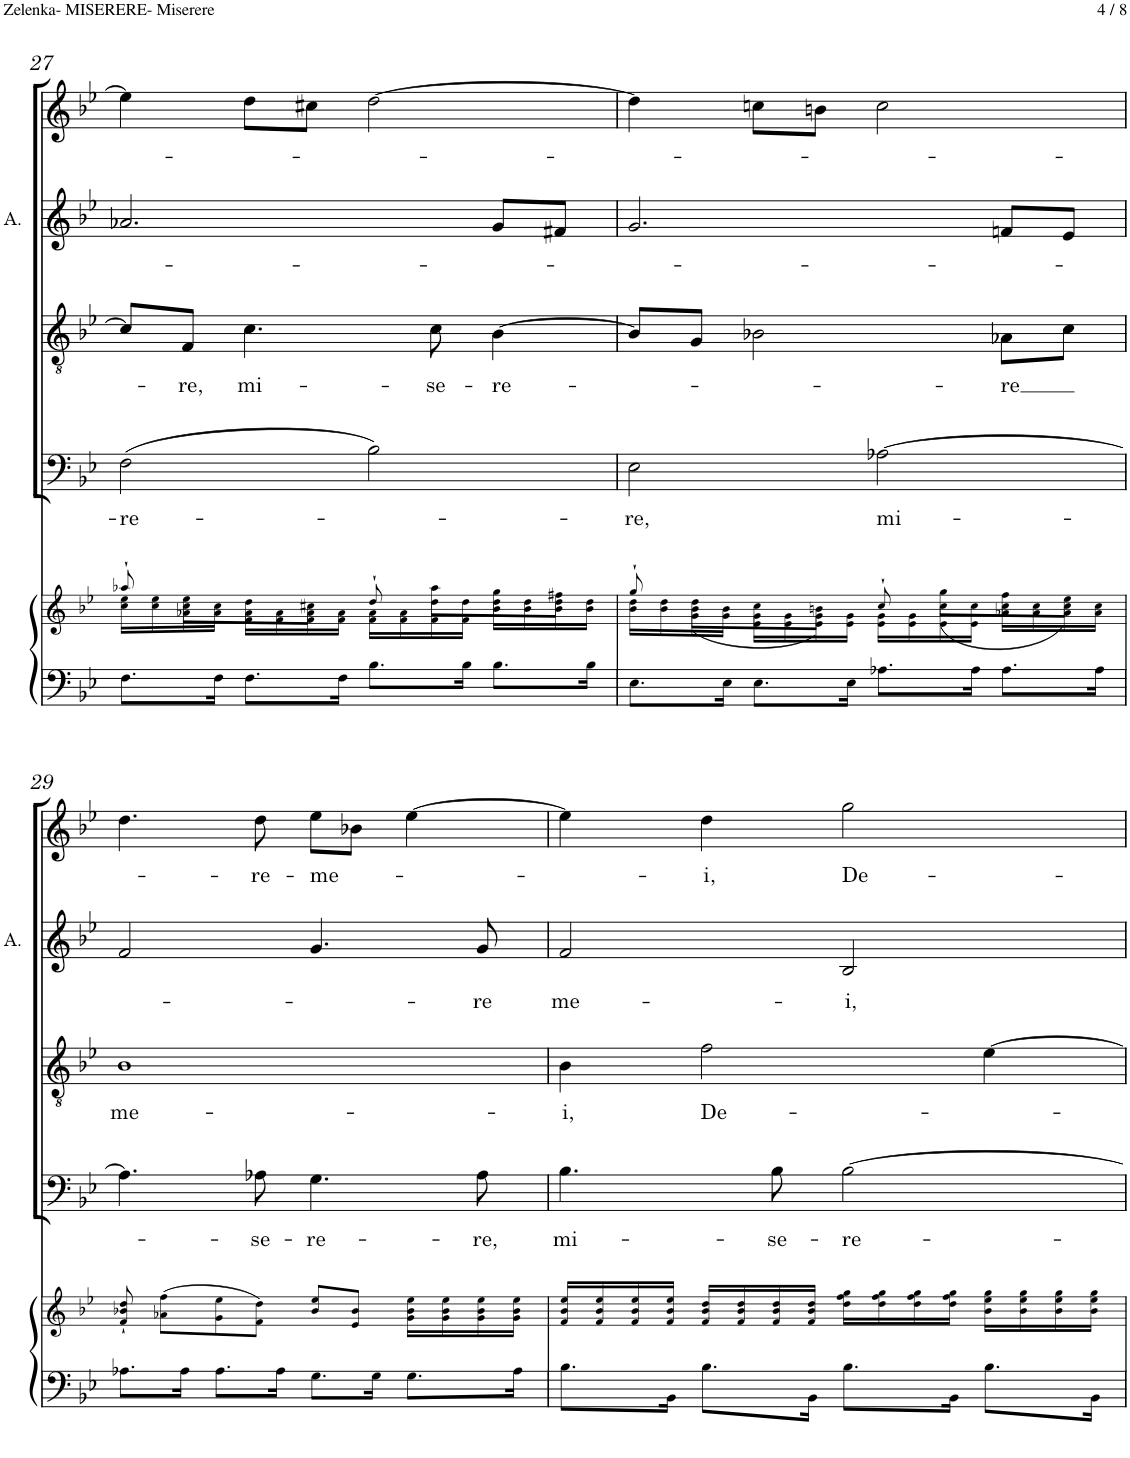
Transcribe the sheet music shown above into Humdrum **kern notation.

**kern	**kern	**kern	**text	**kern	**text	**kern	**text	**kern	**text
*part5	*part5	*part4	*part4	*part3	*part3	*part2	*part2	*part1	*part1
*staff6	*staff5	*staff4	*staff4	*staff3	*staff3	*staff2	*staff2	*staff1	*staff1
*I"Piano	*	*I"Basse	*	*I"Ténor	*	*I"Alto	*	*I"Soprano	*
*I'Pno	*	*	*	*	*	*I'A.	*	*	*
!!LO:PB:g=z
*clefF4	*clefG2	*clefF4	*	*clefGv2	*	*clefG2	*	*clefG2	*
*k[b-e-]	*k[b-e-]	*k[b-e-]	*	*k[b-e-]	*	*k[b-e-]	*	*k[b-e-]	*
*M4/4	*M4/4	*M4/4	*	*M4/4	*	*M4/4	*	*M4/4	*
*met(c)	*met(c)	*met(c)	*	*met(c)	*	*met(c)	*	*met(c)	*
=27	=27	=27	=27	=27	=27	=27	=27	=27	=27
*	*^	*	*	*	*	*	*	*	*
!	!	!	!	!LO:LY:b	!	!	!	!	!	!
8.F!\L	16cc!\ 16ee-!\LL	8aa-X`!/	(2F\	-re-	8c/L]	.	2.a-X/	.	4ee-\]	.
.	16cc!\ 16ee-!\	.	.	.	.	.	.	.	.	.
!	!	!	!	!	!	!LO:LY:b	!	!	!	!
.	16a-X!\ 16cc!\	8ee-!\L	.	.	8F/J	-re,	.	.	.	.
16F!\Jk	16a-!\ 16cc!\JJ	.	.	.	.	.	.	.	.	.
!	!	!	!	!	!	!LO:LY:b	!	!	!	!
8.F!\L	16f!\ 16a-!\LL	8dd!\	.	.	4.c\	mi-	.	.	8dd\L	.
.	16f!\ 16a-!\	.	.	.	.	.	.	.	.	.
.	16f!\ 16a-!\	8cc#X!\J	.	.	.	.	.	.	8cc#X\J	.
16F!\Jk	16f!\ 16a-!\JJ	.	.	.	.	.	.	.	.	.
8.B-!\L	16f!\ 16a-!\LL	8dd`!/	2B-\)	.	.	.	.	.	[2dd\	.
.	16f!\ 16a-!\	.	.	.	.	.	.	.	.	.
!	!	!	!	!	!	!LO:LY:b	!	!	!	!
.	16f!\ 16dd!\	8aa-!\L	.	.	8c\	-se-	.	.	.	.
16B-!\Jk	16f!\ 16dd!\JJ	.	.	.	.	.	.	.	.	.
!	!	!	!	!	!	!LO:LY:b	!	!	!	!
8.B-!\L	16b-!\ 16dd!\LL	8gg!\	.	.	[4B-\	-re-	8g/L	.	.	.
.	16b-!\ 16dd!\	.	.	.	.	.	.	.	.	.
.	16b-!\ 16dd!\	8ff#X!\J	.	.	.	.	8f#X/J	.	.	.
16B-!\Jk	16b-!\ 16dd!\JJ	.	.	.	.	.	.	.	.	.
=28	=28	=28	=28	=28	=28	=28	=28	=28	=28	=28
!	!	!	!	!LO:LY:b	!	!	!	!	!	!
8.E-!\L	16b-!\ 16dd!\LL	8gg`!/	2E-\	-re,	8B-/L]	.	2.g/	.	4dd\]	.
.	16b-!\ 16dd!\	.	.	.	.	.	.	.	.	.
.	16g!\ 16b-!\	(8dd!\L	.	.	8G/J	.	.	.	.	.
16E-!\Jk	16g!\ 16b-!\JJ	.	.	.	.	.	.	.	.	.
8.E-!\L	16e-!\ 16g!\LL	8cc!\	.	.	2B-X\	.	.	.	8ccn\L	.
.	16e-!\ 16g!\	.	.	.	.	.	.	.	.	.
.	16e-!\ 16g!\	8bn!\J)	.	.	.	.	.	.	8bn\J	.
16E-!\Jk	16e-!\ 16g!\JJ	.	.	.	.	.	.	.	.	.
!	!	!	!	!LO:LY:b	!	!	!	!	!	!
8.A-X!\L	16e-!\ 16g!\LL	8cc`!/	[2A-X\	mi-	.	.	.	.	2cc\	.
.	16e-!\ 16g!\	.	.	.	.	.	.	.	.	.
.	16e-!\ 16cc!\	(8gg!\L	.	.	.	.	.	.	.	.
16A-!\Jk	16e-!\ 16cc!\JJ	.	.	.	.	.	.	.	.	.
!	!	!	!	!	!	!LO:LY:b	!	!	!	!
8.A-!\L	16a-X!\ 16cc!\LL	8ff!\	.	.	8A-X\L	-re	8fn/L	.	.	.
.	16a-!\ 16cc!\	.	.	.	.	.	.	.	.	.
.	16a-!\ 16cc!\	8ee-!\J)	.	.	8c\J	.	8e-/J	.	.	.
16A-!\Jk	16a-!\ 16cc!\JJ	.	.	.	.	.	.	.	.	.
*	*v	*v	*	*	*	*	*	*	*	*
!!LO:LB:g=z
=29	=29	=29	=29	=29	=29	=29	=29	=29	=29
!	!	!	!	!	!LO:LY:b	!	!	!	!
8.A-X!\L	8f!/` 8b-X!/` 8dd!/`	4.A-\]	.	1B-	me-	2f/	.	4.dd\	.
.	(8a-X!\ 8ff!\L	.	.	.	.	.	.	.	.
16A-!\Jk	.	.	.	.	.	.	.	.	.
8.A-!\L	8g!\ 8ee-!\	.	.	.	.	.	.	.	.
!	!	!	!LO:LY:b	!	!	!	!	!	!LO:LY:b
.	8f!\ 8dd!\J)	8A-X\	-se-	.	.	.	.	8dd\	-re-
16A-!\Jk	.	.	.	.	.	.	.	.	.
!	!	!	!LO:LY:b	!	!	!	!	!	!LO:LY:b
8.G!\L	8b-!/ 8ee-!/L	4.G\	-re-	.	.	4.g/	.	8ee-\L	-me-
.	8e-!/ 8b-!/J	.	.	.	.	.	.	8b-X\J	.
16G!\Jk	.	.	.	.	.	.	.	.	.
8.G!\L	16g!\ 16b-!\ 16ee-!\LL	.	.	.	.	.	.	[4ee-\	.
.	16g!\ 16b-!\ 16ee-!\	.	.	.	.	.	.	.	.
!	!	!	!LO:LY:b	!	!	!	!LO:LY:b	!	!
.	16g!\ 16b-!\ 16ee-!\	8A-\	-re,	.	.	8g/	-re	.	.
16A-!\Jk	16g!\ 16b-!\ 16ee-!\JJ	.	.	.	.	.	.	.	.
=30	=30	=30	=30	=30	=30	=30	=30	=30	=30
!	!	!	!LO:LY:b	!	!LO:LY:b	!	!LO:LY:b	!	!
8.B-!\L	16f!/ 16b-!/ 16ee-!/LL	4.B-\	mi-	4B-\	-i,	2f/	me-	4ee-\]	.
.	16f!/ 16b-!/ 16ee-!/	.	.	.	.	.	.	.	.
.	16f!/ 16b-!/ 16ee-!/	.	.	.	.	.	.	.	.
16BB-!\Jk	16f!/ 16b-!/ 16ee-!/JJ	.	.	.	.	.	.	.	.
!	!	!	!	!	!LO:LY:b	!	!	!	!LO:LY:b
8.B-!\L	16f!/ 16b-!/ 16dd!/LL	.	.	2f\	De-	.	.	4dd\	-i,
.	16f!/ 16b-!/ 16dd!/	.	.	.	.	.	.	.	.
!	!	!	!LO:LY:b	!	!	!	!	!	!
.	16f!/ 16b-!/ 16dd!/	8B-\	-se-	.	.	.	.	.	.
16BB-!\Jk	16f!/ 16b-!/ 16dd!/JJ	.	.	.	.	.	.	.	.
!	!	!	!LO:LY:b	!	!	!	!LO:LY:b	!	!LO:LY:b
8.B-!\L	16dd!\ 16ff!\ 16gg!\LL	[2B-\	-re-	.	.	2B-/	-i,	2gg\	De-
.	16dd!\ 16ff!\ 16gg!\	.	.	.	.	.	.	.	.
.	16dd!\ 16ff!\ 16gg!\	.	.	.	.	.	.	.	.
16BB-!\Jk	16dd!\ 16ff!\ 16gg!\JJ	.	.	.	.	.	.	.	.
8.B-!\L	16b-!\ 16ee-!\ 16gg!\LL	.	.	[4e-\	.	.	.	.	.
.	16b-!\ 16ee-!\ 16gg!\	.	.	.	.	.	.	.	.
.	16b-!\ 16ee-!\ 16gg!\	.	.	.	.	.	.	.	.
16BB-!\Jk	16b-!\ 16ee-!\ 16gg!\JJ	.	.	.	.	.	.	.	.
=	=	=	=	=	=	=	=	=	=
*-	*-	*-	*-	*-	*-	*-	*-	*-	*-
